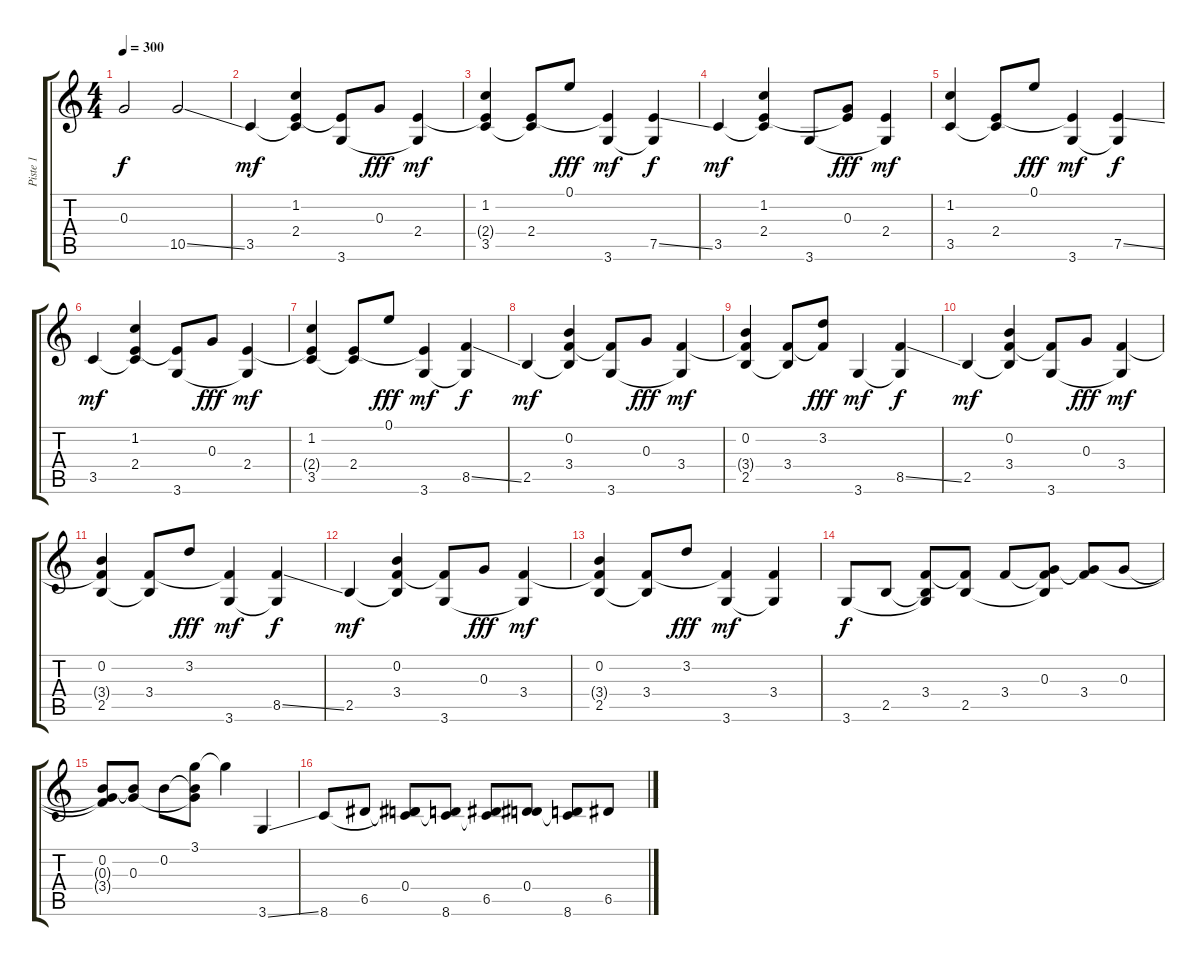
\track ("Piste 1" "Piste 1") {instrument acousticguitarsteel}
\staff {score tabs}
\tuning (E4 B3 G3 D3 A2 E2) {hide}
\ts (4 4)
\tempo 300
\clef g2
\ks c
0.3.2{dy f} 10.5{ss}.2 |
3.5.4{dy mf} (1.2 2.4 3.5{t}).4 (2.4{t} 3.6).8 0.3.8{dy fff} (2.4 3.6{t}).4{dy mf} |
(1.2 2.4{t} 3.5).4 (2.4 3.5{t}).8 0.1.8{dy fff} (2.4{t} 3.6).4{dy mf} (7.5{ss} 3.6{t}).4{dy f} |
3.5.4{dy mf} (1.2 2.4 3.5{t}).4 3.6.8 (0.3 2.4{t}).8{dy fff} (2.4 3.6{t}).4{dy mf} |
(1.2 3.5).4 (2.4 3.5{t}).8 0.1.8{dy fff} (2.4{t} 3.6).4{dy mf} (7.5{ss} 3.6{t}).4{dy f} |
3.5.4{dy mf} (1.2 2.4 3.5{t}).4 (2.4{t} 3.6).8 0.3.8{dy fff} (2.4 3.6{t}).4{dy mf} |
(1.2 2.4{t} 3.5).4 (2.4 3.5{t}).8 0.1.8{dy fff} (2.4{t} 3.6).4{dy mf} (8.5{ss} 3.6{t}).4{dy f} |
2.5.4{dy mf} (0.2 3.4 2.5{t}).4 (3.4{t} 3.6).8 0.3.8{dy fff} (3.4 3.6{t}).4{dy mf} |
(0.2 3.4{t} 2.5).4 (3.4 2.5{t}).8 (3.2 3.4{t}).8{dy fff} 3.6.4{dy mf} (8.5{ss} 3.6{t}).4{dy f} |
2.5.4{dy mf} (0.2 3.4 2.5{t}).4 (3.4{t} 3.6).8 0.3.8{dy fff} (3.4 3.6{t}).4{dy mf} |
(0.2 3.4{t} 2.5).4 (3.4 2.5{t}).8 3.2.8{dy fff} (3.4{t} 3.6).4{dy mf} (8.5{ss} 3.6{t}).4{dy f} |
2.5.4{dy mf} (0.2 3.4 2.5{t}).4 (3.4{t} 3.6).8 0.3.8{dy fff} (3.4 3.6{t}).4{dy mf} |
(0.2 3.4{t} 2.5).4 (3.4 2.5{t}).8 3.2.8{dy fff} (3.4{t} 3.6).4{dy mf} (3.4 3.6{t}).4 |
3.6.8{dy f} 2.5.8 (3.4 2.5{t} 3.6{t}).8 (3.4{t} 2.5).8 3.4.8 (0.3 3.4{t} 2.5{t}).8 (0.3{t} 3.4).8 0.3.8 |
(0.2 0.3{t} 3.4{t}).8 (0.2{t} 0.3).8 0.2.8 (3.1 0.2{t} 0.3{t}).8 3.1{t}.4 3.6{ss}.4 |
8.6.8 6.5.8 (0.4 6.5{t} 8.6{t}).8 (0.4{t} 8.6).8 (6.5 8.6{t}).8 (0.4 6.5{t}).8 (0.4{t} 8.6).8 6.5.8
